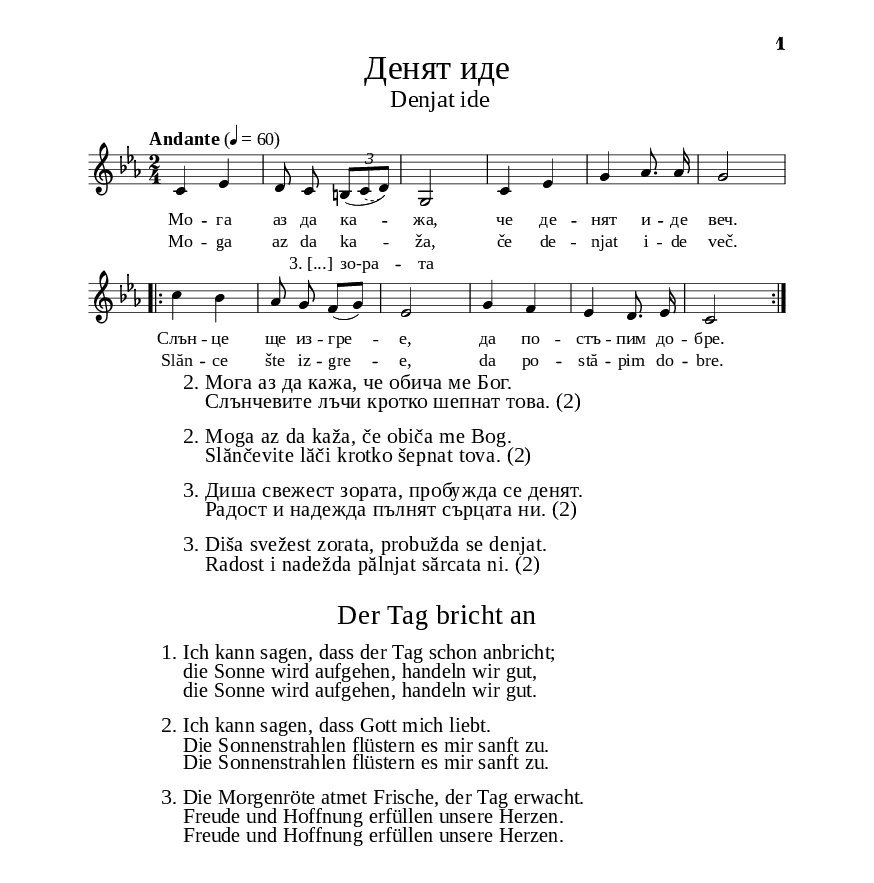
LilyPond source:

\version "2.24.3"

% include paper part and global functions
\include "include/globals.ily"

\bookpart {
  \label #'ref118_1
  \tocItem \markup "Денят иде – Denjat ide "
  \include "include/bookpart-paper.ily"
  \score {
    \include "include/score-layout.ily"

    \new Voice \absolute {
      \clef treble
      \key c \minor
      \time 2/4
      \tempoFunc "Andante" 4 "60"
      \autoBeamOff

      c'4 es'4 | d'8  c'8  \tuplet 3/2 { b8\=1([ \slurDashed c'8\=2(d'8\=2)\=1)] } \slurSolid | g2 | c'4 es'4 | g'4 as'8. as'16 | g'2 | \break

      \bar ".|:-|"    c''4 bes' | as'8 g'8 f' [(g') ] | es'2 | g'4 f' | es'4 d'8. es'16| c'2 \bar ":|." \break
    }

    \addlyrics {
      Мо -- га аз да ка -- жа, че де -- нят и -- де веч.

      Слън -- це ще из -- гре -- е, да по -- стъ -- пим до -- бре.
    }

    \addlyrics {
      Mo -- ga az da ka -- ža, če de -- njat i -- de več.

      Slăn -- ce šte iz -- gre -- e, da po -- stă -- pim do -- bre.
    }

    \addlyrics {
      " " " " " " " 3. [...]" зо-ра -- та
    }

    \header {
      title = \titleFunc "Денят иде" " Denjat ide"
    }

    \midi{}

  } % score


  \markup \fontsize #bgCoupletFontSize {
    \hspace #13
    \override #`(baseline-skip . ,bgCoupletBaselineSkip)
    \column {

      \line {  2. Мога аз да кажа, че обича ме Бог.}

      \line {   "   " Слънчевите лъчи кротко шепнат това. (2)}
      \line { " "}

      \line {  2. Moga az da kaža, če običa me Bog.}

      \line {   "   " Slănčevite lăči krotko šepnat tova. (2)}
      \line { " "}

      \line {   3.  Диша свежест зората, пробужда се денят.}

      \line {   "   " Радост и надежда пълнят сърцата ни. (2) }
      \line {   "   "}


      \line {   3.  Diša svežest zorata, probužda se denjat.}

      \line {   "   " Radost i nadežda pălnjat sărcata ni. (2) }

    }
  } % markup

  \markup \empty-two


  % include foreign translation(s) of the song
  \version "2.24.3"

\markup \fill-line { \fontsize #deTitleFontSize "Der Tag bricht an" }
\markup \null
\markup \null
\markup \fontsize #deCoupletFontSize {
  \hspace #10
  \override #`(baseline-skip . ,deCoupletBaselineSkip)

  \column {

 \line { 1.	Ich kann sagen, dass der Tag schon anbricht;}
 \line { "   "die Sonne wird aufgehen, handeln wir gut,}
 \line { "   "die Sonne wird aufgehen, handeln wir gut.}
 \line { "  "}

 \line { 2.	Ich kann sagen, dass Gott mich liebt.}

 \line { "   "Die Sonnenstrahlen flüstern es mir sanft zu.  }
 \line { "   "Die Sonnenstrahlen flüstern es mir sanft zu. }
 \line { "  "}

 \line { 3.	Die Morgenröte atmet Frische, der Tag erwacht. }
 \line { "   "Freude und Hoffnung erfüllen unsere Herzen. }
 \line { "   "Freude und Hoffnung erfüllen unsere Herzen.}

  }
}


} % bookpart

